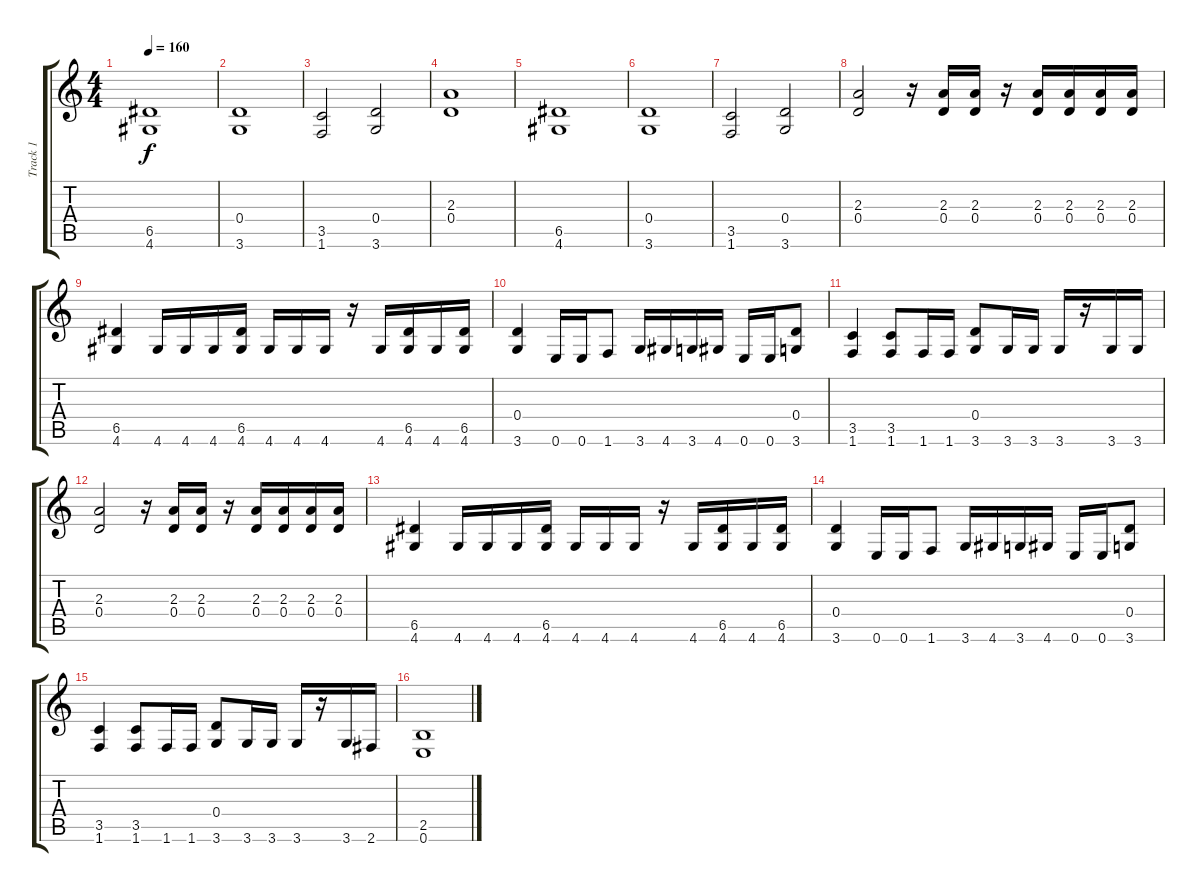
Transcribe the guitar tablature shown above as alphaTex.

\track ("Track 1" "Track 1") {instrument distortionguitar}
\staff {score tabs}
\tuning (E4 B3 G3 D3 A2 E2) {hide}
\ts (4 4)
\tempo 160
\clef g2
\ks c
(6.5 4.6).1{dy f} |
(0.4 3.6).1 |
(3.5 1.6).2 (0.4 3.6).2 |
(2.3 0.4).1 |
(6.5 4.6).1 |
(0.4 3.6).1 |
(3.5 1.6).2 (0.4 3.6).2 |
(2.3 0.4).2 r.16 (2.3 0.4).16 (2.3 0.4).16 r.16 (2.3 0.4).16 (2.3 0.4).16 (2.3 0.4).16 (2.3 0.4).16 |
(6.5 4.6).4 4.6.16 4.6.16 4.6.16 (6.5 4.6).16 4.6.16 4.6.16 4.6.16 r.16 4.6.16 (6.5 4.6).16 4.6.16 (6.5 4.6).16 |
(0.4 3.6).4 0.6.16 0.6.16 1.6.8 3.6.16 4.6.16 3.6.16 4.6.16 0.6.16 0.6.16 (0.4 3.6).8 |
(3.5 1.6).4 (3.5 1.6).8 1.6.16 1.6.16 (0.4 3.6).8 3.6.16 3.6.16 3.6.16 r.16 3.6.16 3.6.16 |
(2.3 0.4).2 r.16 (2.3 0.4).16 (2.3 0.4).16 r.16 (2.3 0.4).16 (2.3 0.4).16 (2.3 0.4).16 (2.3 0.4).16 |
(6.5 4.6).4 4.6.16 4.6.16 4.6.16 (6.5 4.6).16 4.6.16 4.6.16 4.6.16 r.16 4.6.16 (6.5 4.6).16 4.6.16 (6.5 4.6).16 |
(0.4 3.6).4 0.6.16 0.6.16 1.6.8 3.6.16 4.6.16 3.6.16 4.6.16 0.6.16 0.6.16 (0.4 3.6).8 |
(3.5 1.6).4 (3.5 1.6).8 1.6.16 1.6.16 (0.4 3.6).8 3.6.16 3.6.16 3.6.16 r.16 3.6.16 2.6.16 |
(2.5 0.6).1
